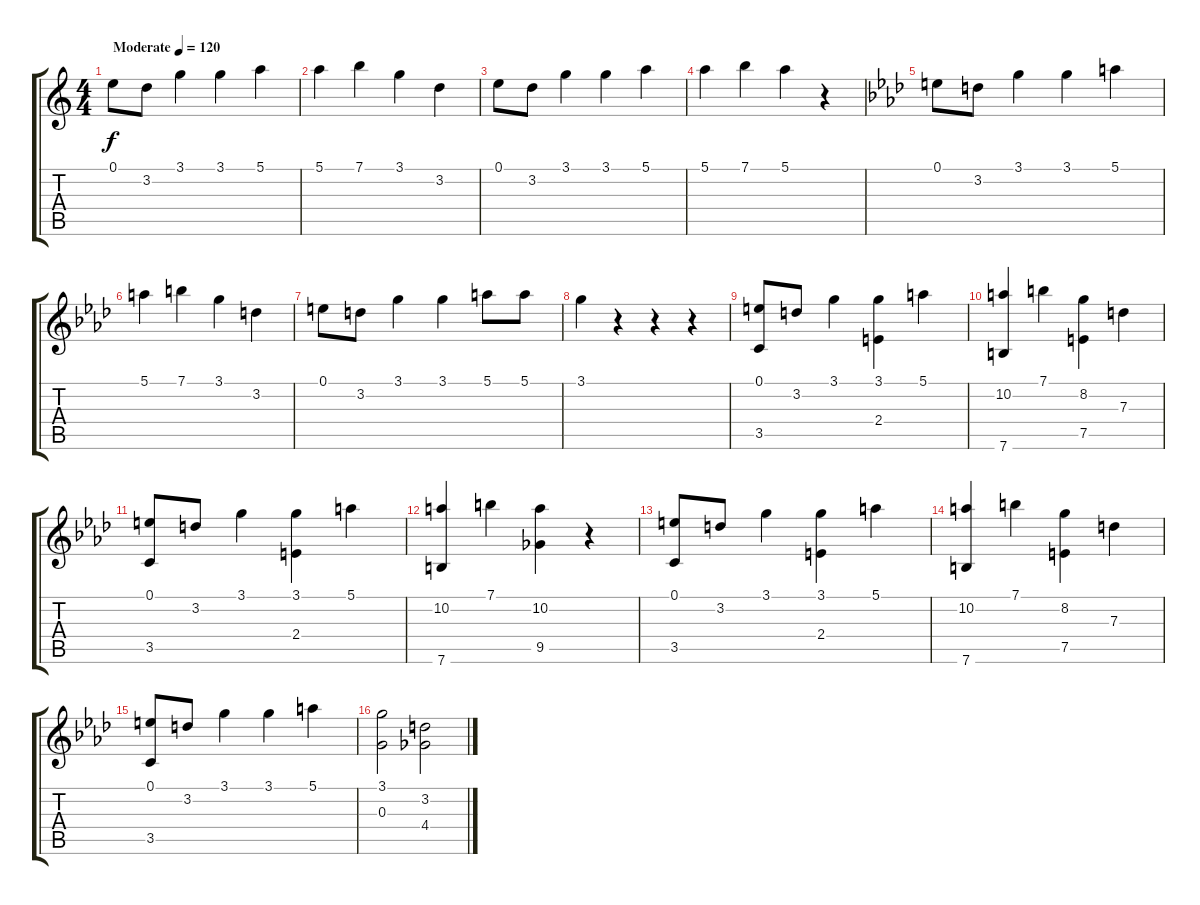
\track "" {instrument acousticguitarsteel}
\staff {score tabs}
\tuning (E4 B3 G3 D3 A2 E2) {hide}
\ts (4 4)
\tempo (120 "Moderate")
\clef g2
\ks c
0.1.8{dy f instrument acousticguitarsteel} 3.2.8 3.1.4 3.1.4 5.1.4 |
5.1.4 7.1.4 3.1.4 3.2.4 |
0.1.8 3.2.8 3.1.4 3.1.4 5.1.4 |
5.1.4 7.1.4 5.1.4 r.4 |
\ks ab
0.1.8 3.2.8 3.1.4 3.1.4 5.1.4 |
5.1.4 7.1.4 3.1.4 3.2.4 |
0.1.8 3.2.8 3.1.4 3.1.4 5.1.8 5.1.8 |
3.1.4 r.4 r.4 r.4 |
(0.1 3.5).8 3.2.8 3.1.4 (3.1 2.4).4 5.1.4 |
(10.2 7.6).4 7.1.4 (8.2 7.5).4 7.3.4 |
(0.1 3.5).8 3.2.8 3.1.4 (3.1 2.4).4 5.1.4 |
(10.2 7.6).4 7.1.4 (10.2 9.5).4 r.4 |
(0.1 3.5).8 3.2.8 3.1.4 (3.1 2.4).4 5.1.4 |
(10.2 7.6).4 7.1.4 (8.2 7.5).4 7.3.4 |
(0.1 3.5).8 3.2.8 3.1.4 3.1.4 5.1.4 |
(3.1 0.3).2 (3.2 4.4).2
